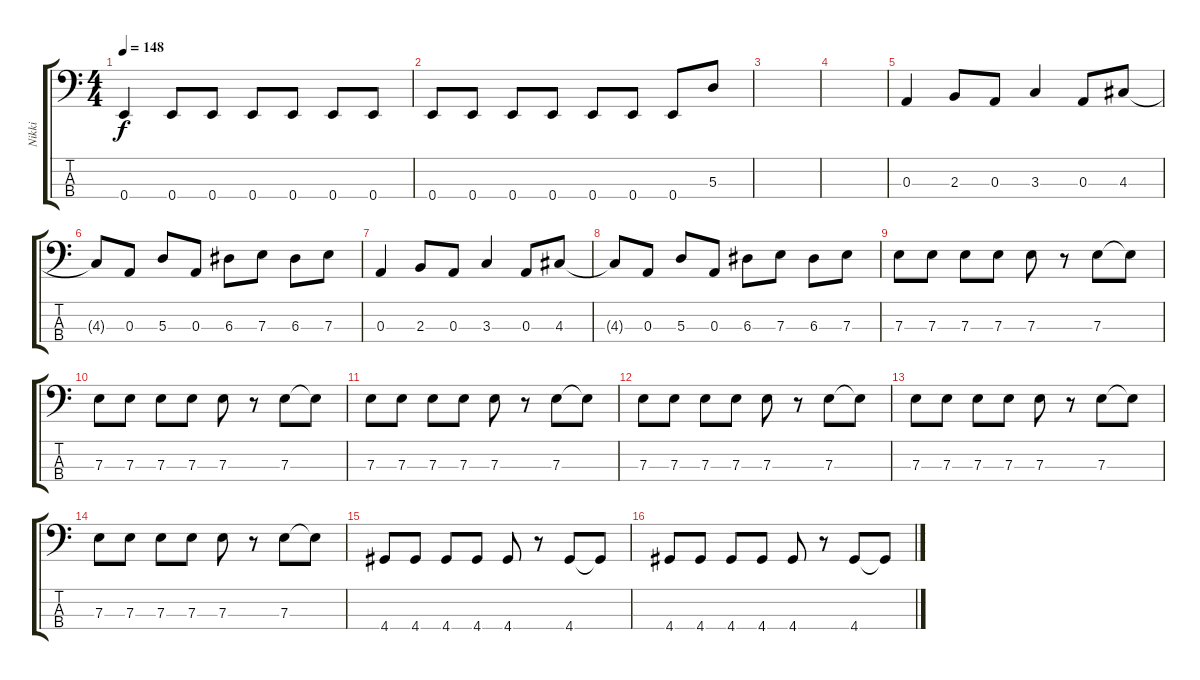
\track ("Nikki" "Nikki") {instrument electricbasspick}
\staff {score tabs}
\tuning (G2 D2 A1 E1) {hide}
\ts (4 4)
\tempo 148
\clef f4
\ks c
0.4.4{dy f} 0.4.8 0.4.8 0.4.8 0.4.8 0.4.8 0.4.8 |
0.4.8 0.4.8 0.4.8 0.4.8 0.4.8 0.4.8 0.4.8 5.3.8 |
|
|
0.3.4 2.3.8 0.3.8 3.3.4 0.3.8 4.3.8 |
4.3{t}.8 0.3.8 5.3.8 0.3.8 6.3.8 7.3.8 6.3.8 7.3.8 |
0.3.4 2.3.8 0.3.8 3.3.4 0.3.8 4.3.8 |
4.3{t}.8 0.3.8 5.3.8 0.3.8 6.3.8 7.3.8 6.3.8 7.3.8 |
7.3.8 7.3.8 7.3.8 7.3.8 7.3.8 r.8 7.3.8 7.3{t}.8 |
7.3.8 7.3.8 7.3.8 7.3.8 7.3.8 r.8 7.3.8 7.3{t}.8 |
7.3.8 7.3.8 7.3.8 7.3.8 7.3.8 r.8 7.3.8 7.3{t}.8 |
7.3.8 7.3.8 7.3.8 7.3.8 7.3.8 r.8 7.3.8 7.3{t}.8 |
7.3.8 7.3.8 7.3.8 7.3.8 7.3.8 r.8 7.3.8 7.3{t}.8 |
7.3.8 7.3.8 7.3.8 7.3.8 7.3.8 r.8 7.3.8 7.3{t}.8 |
4.4.8 4.4.8 4.4.8 4.4.8 4.4.8 r.8 4.4.8 4.4{t}.8 |
4.4.8 4.4.8 4.4.8 4.4.8 4.4.8 r.8 4.4.8 4.4{t}.8
